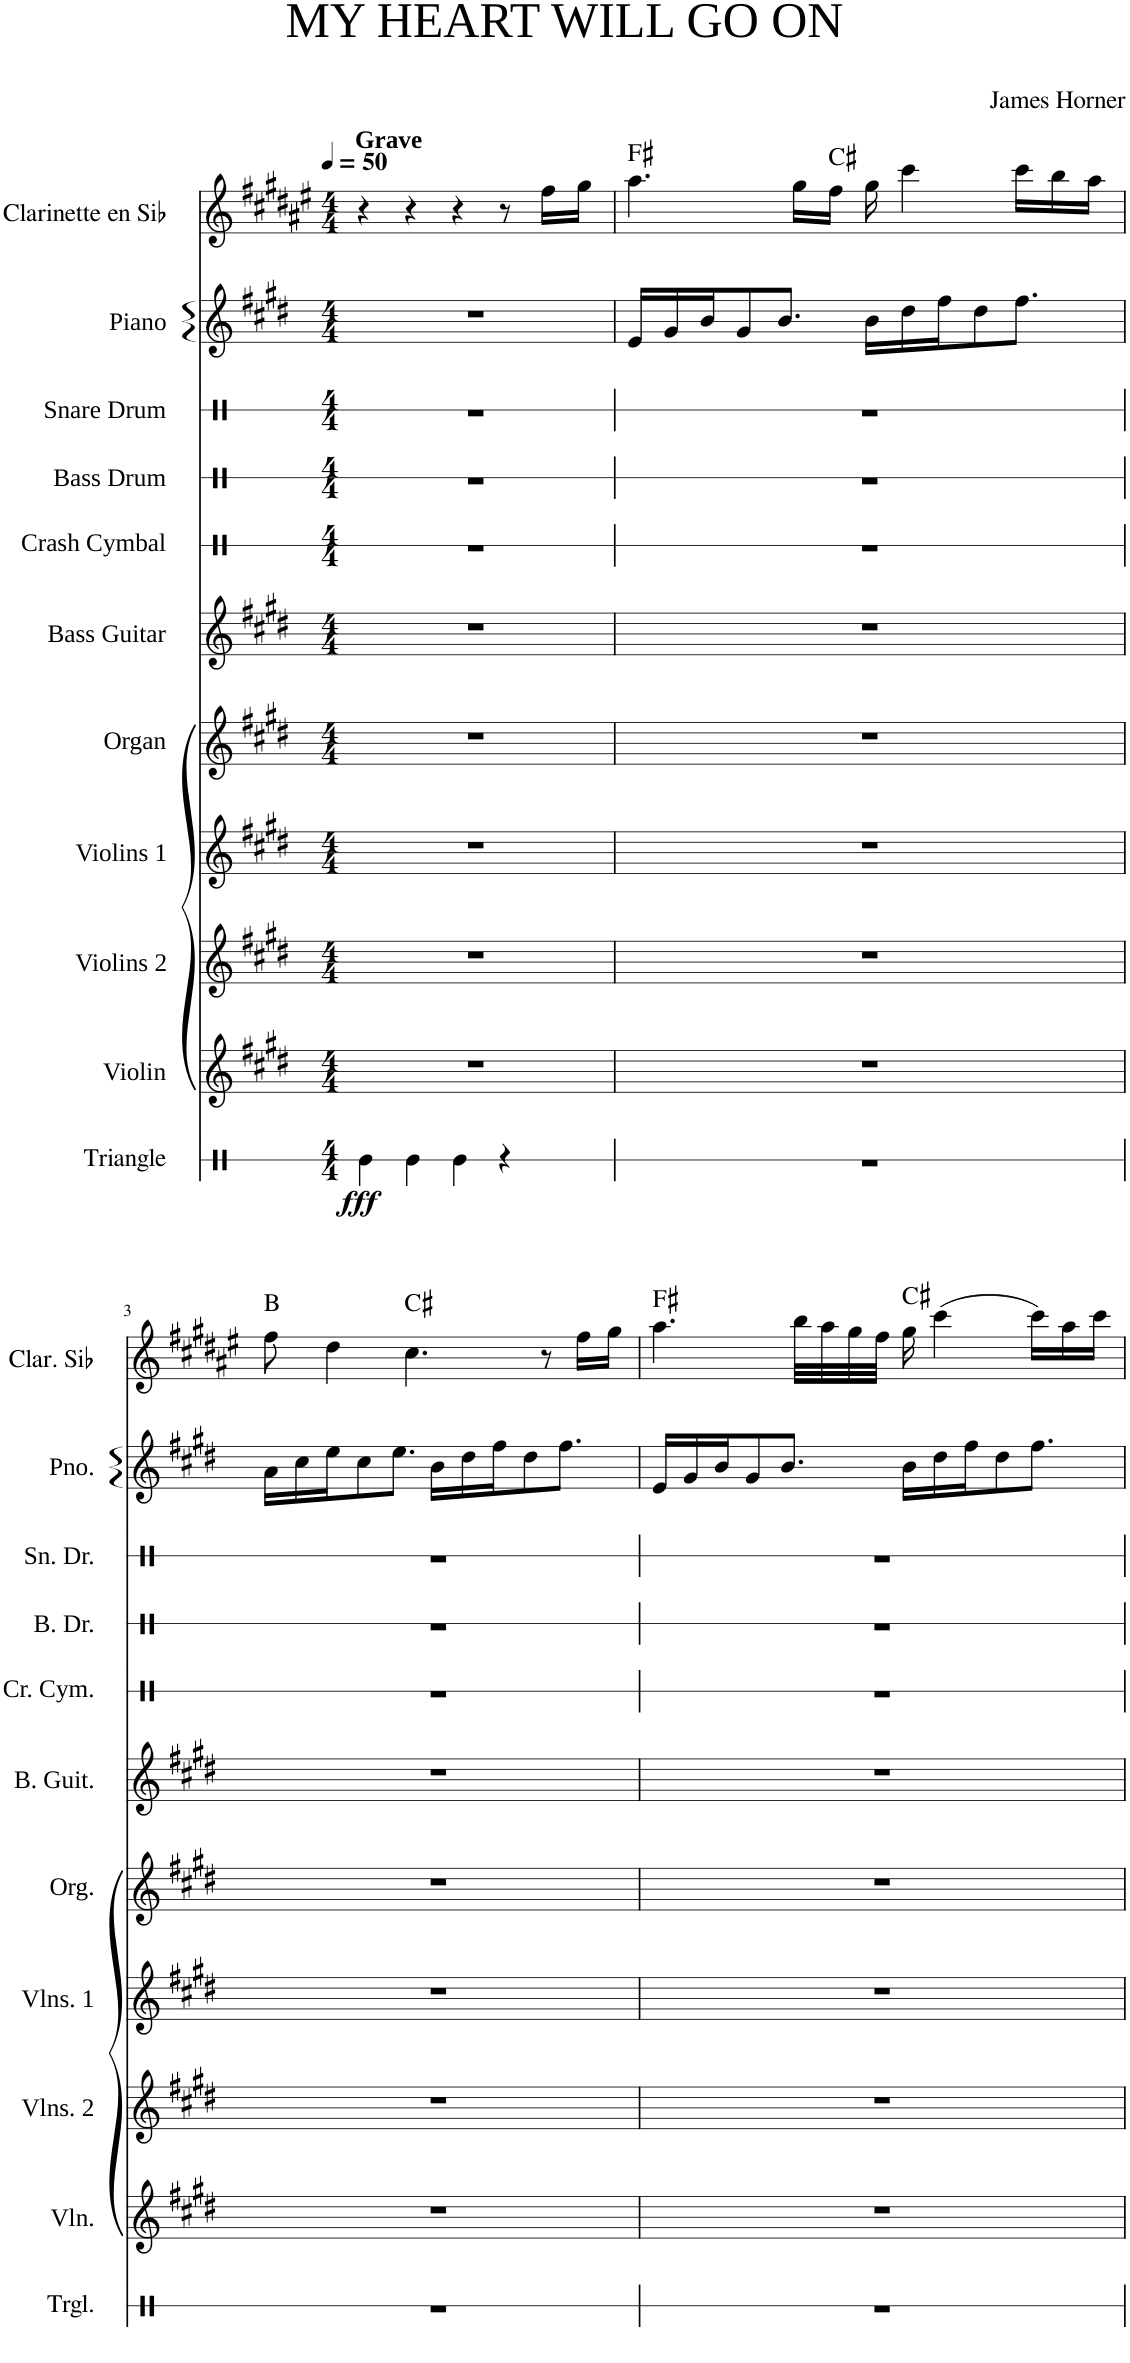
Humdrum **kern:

**kern	**dynam	**kern	**kern	**kern	**kern	**kern	**kern	**kern	**kern	**kern	**kern	**harte
*part11	*part11	*part10	*part9	*part8	*part7	*part6	*part5	*part4	*part3	*part2	*part1	*part1
*staff11	*staff11	*staff10	*staff9	*staff8	*staff7	*staff6	*staff5	*staff4	*staff3	*staff2	*staff1	*
*I"Triangle	*	*I"Violin	*I"Violins 2	*I"Violins 1	*I"Organ	*I"Bass Guitar	*I"Crash Cymbal	*I"Bass Drum	*I"Snare Drum	*I"Piano	*I"Clarinette en Sib	*
*I'Trgl.	*	*I'Vln.	*I'Vlns. 2	*I'Vlns. 1	*I'Org.	*I'B. Guit.	*I'Cr. Cym.	*I'B. Dr.	*I'Sn. Dr.	*I'Pno.	*I'Clar. Sib	*
*stria1	*	*	*	*	*	*	*stria1	*stria1	*stria1	*	*	*
*clefX	*	*clefG2	*clefG2	*clefG2	*clefG2	*clefG2	*clefX	*clefX	*clefX	*clefG2	*clefG2	*
*	*	*	*	*	*	*	*	*	*	*	*Trd1c2	*
*k[f#c#g#d#]	*	*k[f#c#g#d#]	*k[f#c#g#d#]	*k[f#c#g#d#]	*k[f#c#g#d#]	*k[f#c#g#d#]	*k[f#c#g#d#]	*k[f#c#g#d#]	*k[f#c#g#d#]	*k[f#c#g#d#]	*k[f#c#g#d#a#e#]	*
*M4/4	*	*M4/4	*M4/4	*M4/4	*M4/4	*M4/4	*M4/4	*M4/4	*M4/4	*M4/4	*M4/4	*
*MM50	*	*MM50	*MM50	*MM50	*MM50	*MM50	*MM50	*MM50	*MM50	*MM50	*MM50	*
=1	=1	=1	=1	=1	=1	=1	=1	=1	=1	=1	=1	=1
!	!	!	!	!	!	!	!	!	!	!	!LO:TX:a:B:t=Grave	!
!	!LO:DY:b	!	!	!	!	!	!	!	!	!	!	!
4Re\	fff	1r	1r	1r	1r	1r	1r	1r	1r	1r	4r	.
4Re\	.	.	.	.	.	.	.	.	.	.	4r	.
4Re\	.	.	.	.	.	.	.	.	.	.	4r	.
4r	.	.	.	.	.	.	.	.	.	.	8r	.
.	.	.	.	.	.	.	.	.	.	.	16ff#\LL	.
.	.	.	.	.	.	.	.	.	.	.	16gg#\JJ	.
=2	=2	=2	=2	=2	=2	=2	=2	=2	=2	=2	=2	=2
1r	.	1r	1r	1r	1r	1r	1r	1r	1r	16e/LL	4.aa#\	F#:maj
.	.	.	.	.	.	.	.	.	.	16g#/	.	.
.	.	.	.	.	.	.	.	.	.	16b/J	.	.
.	.	.	.	.	.	.	.	.	.	8g#/	.	.
.	.	.	.	.	.	.	.	.	.	8.b/J	.	.
.	.	.	.	.	.	.	.	.	.	.	16gg#\LL	.
.	.	.	.	.	.	.	.	.	.	.	16ff#\JJ	C#:maj
.	.	.	.	.	.	.	.	.	.	16b\LL	16gg#\	.
.	.	.	.	.	.	.	.	.	.	16dd#\	4ccc#\	.
.	.	.	.	.	.	.	.	.	.	16ff#\J	.	.
.	.	.	.	.	.	.	.	.	.	8dd#\	.	.
.	.	.	.	.	.	.	.	.	.	8.ff#\J	16ccc#\LL	.
.	.	.	.	.	.	.	.	.	.	.	16bb\	.
.	.	.	.	.	.	.	.	.	.	.	16aa#\JJ	.
!!LO:LB:g=z
=3	=3	=3	=3	=3	=3	=3	=3	=3	=3	=3	=3	=3
1r	.	1r	1r	1r	1r	1r	1r	1r	1r	16a\LL	8ff#\	B:maj
.	.	.	.	.	.	.	.	.	.	16cc#\	.	.
.	.	.	.	.	.	.	.	.	.	16ee\J	4dd#\	.
.	.	.	.	.	.	.	.	.	.	8cc#\	.	.
.	.	.	.	.	.	.	.	.	.	8.ee\J	.	.
.	.	.	.	.	.	.	.	.	.	.	4.cc#\	C#:maj
.	.	.	.	.	.	.	.	.	.	16b\LL	.	.
.	.	.	.	.	.	.	.	.	.	16dd#\	.	.
.	.	.	.	.	.	.	.	.	.	16ff#\J	.	.
.	.	.	.	.	.	.	.	.	.	8dd#\	.	.
.	.	.	.	.	.	.	.	.	.	.	8r	.
.	.	.	.	.	.	.	.	.	.	8.ff#\J	.	.
.	.	.	.	.	.	.	.	.	.	.	16ff#\LL	.
.	.	.	.	.	.	.	.	.	.	.	16gg#\JJ	.
=4	=4	=4	=4	=4	=4	=4	=4	=4	=4	=4	=4	=4
1r	.	1r	1r	1r	1r	1r	1r	1r	1r	16e/LL	4.aa#\	F#:maj
.	.	.	.	.	.	.	.	.	.	16g#/	.	.
.	.	.	.	.	.	.	.	.	.	16b/J	.	.
.	.	.	.	.	.	.	.	.	.	8g#/	.	.
.	.	.	.	.	.	.	.	.	.	8.b/J	.	.
.	.	.	.	.	.	.	.	.	.	.	32bb\LLL	.
.	.	.	.	.	.	.	.	.	.	.	32aa#\	.
.	.	.	.	.	.	.	.	.	.	.	32gg#\	.
.	.	.	.	.	.	.	.	.	.	.	32ff#\JJJ	.
.	.	.	.	.	.	.	.	.	.	16b\LL	16gg#\	C#:maj
.	.	.	.	.	.	.	.	.	.	16dd#\	(4ccc#\	.
.	.	.	.	.	.	.	.	.	.	16ff#\J	.	.
.	.	.	.	.	.	.	.	.	.	8dd#\	.	.
.	.	.	.	.	.	.	.	.	.	8.ff#\J	16ccc#\LL)	.
.	.	.	.	.	.	.	.	.	.	.	16aa#\	.
.	.	.	.	.	.	.	.	.	.	.	16ccc#\JJ	.
=	=	=	=	=	=	=	=	=	=	=	=	=
*-	*-	*-	*-	*-	*-	*-	*-	*-	*-	*-	*-	*-
